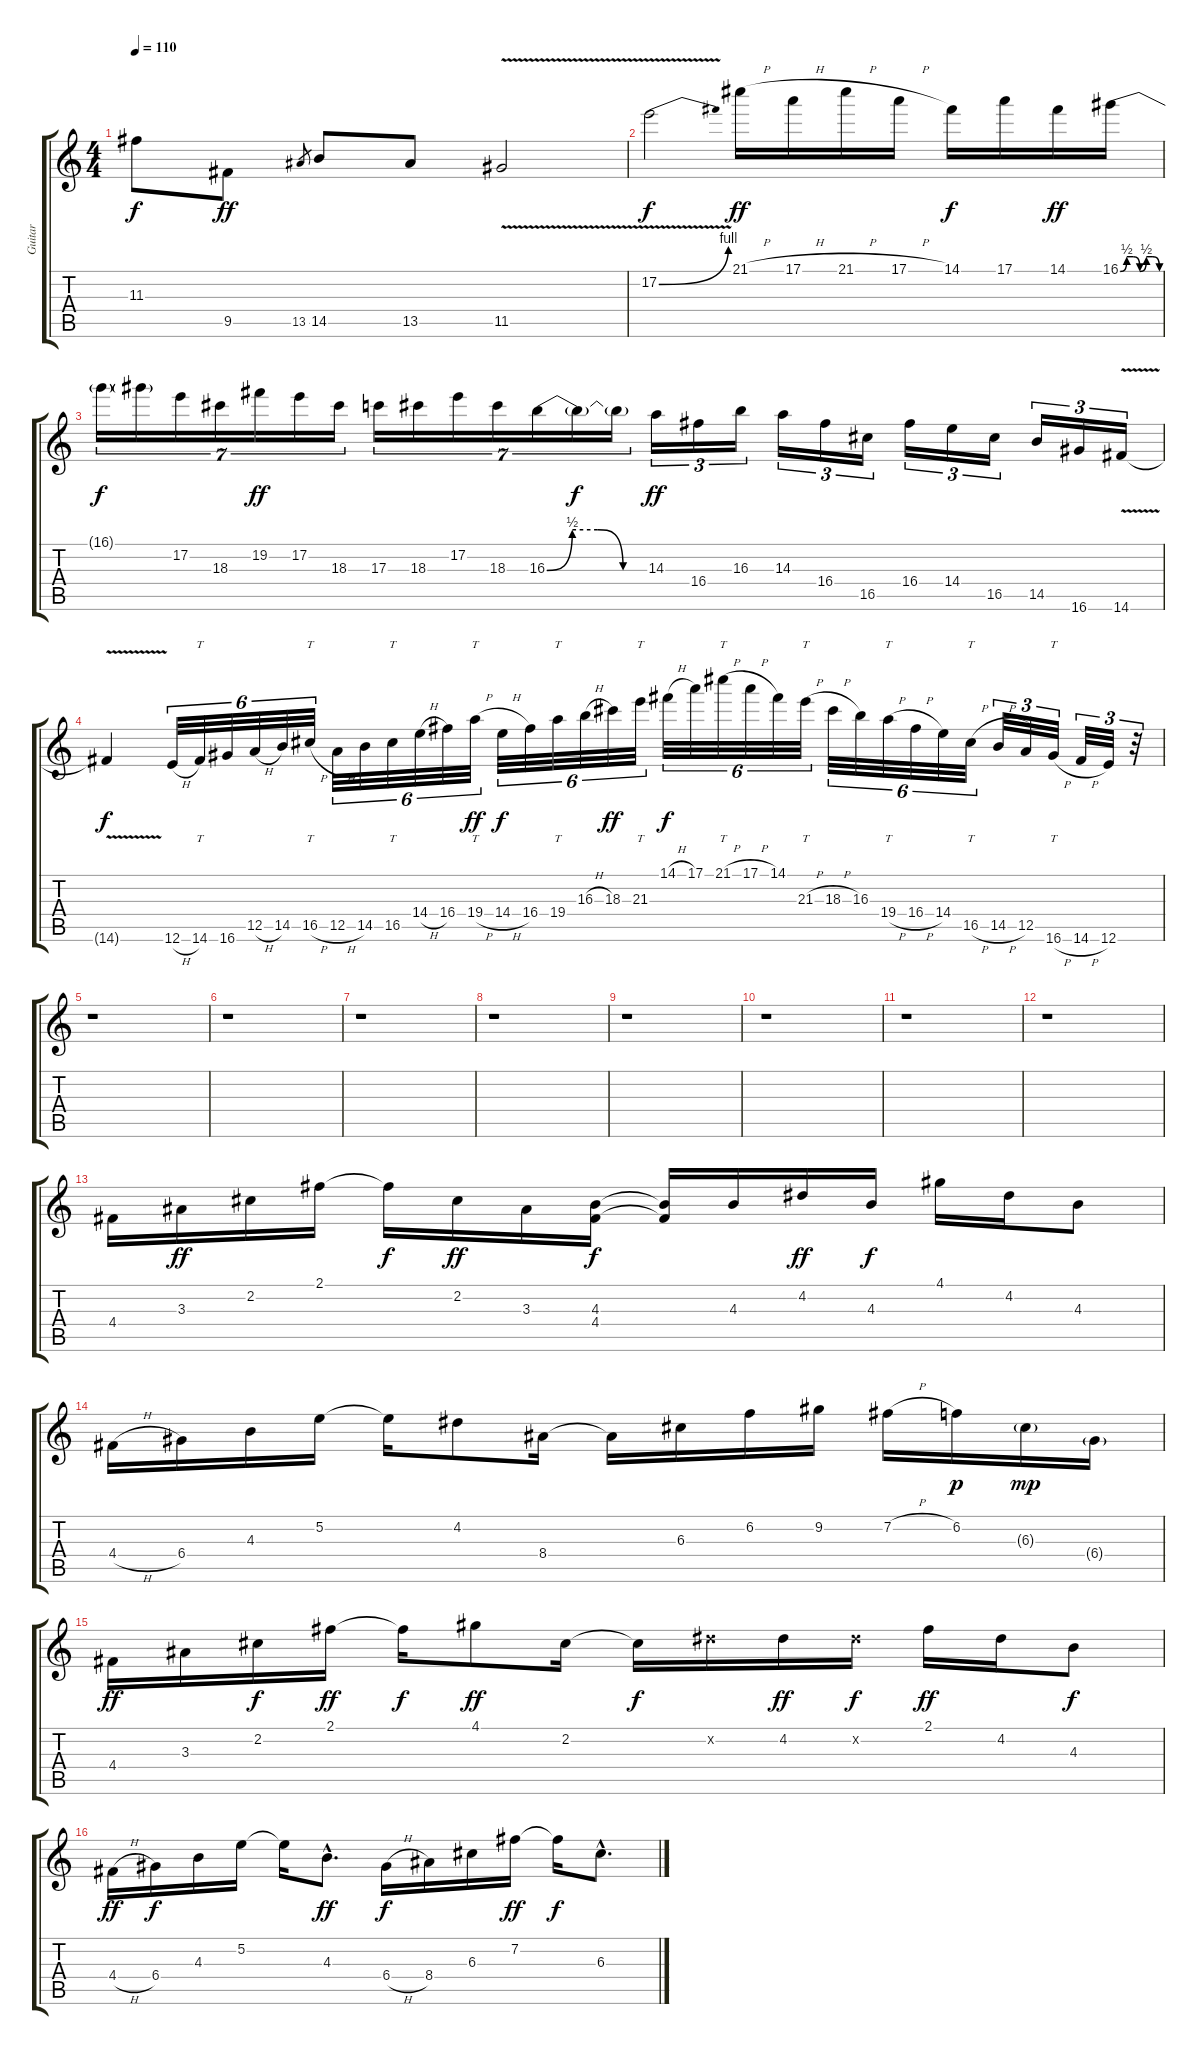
\track ("Guitar" "Guitar") {instrument overdrivenguitar}
\staff {score tabs}
\tuning (E4 B3 G3 D3 A2 E2) {hide}
\ts (4 4)
\tempo 110
\clef g2
\ks c
11.3{t}.8{dy f} 9.5.8{dy ff} 13.5.8{gr} 14.5.8 13.5.8 11.5{v}.2 |
17.2{be (bend 0 0 60 4) v}.2{dy f} 21.1{h}.16{dy ff} 17.1{h}.16 21.1{h}.16 17.1{h}.16 14.1.16{dy f} 17.1.16 14.1.16{dy ff} 16.1{be (custom 0 0 10 2 20 2 30 0 40 2 50 2 60 0)}.16 |
16.1{t}.16{tu (7 4) dy f} 16.1{t}.16{tu (7 4)} 17.2.16{tu (7 4)} 18.3.16{tu (7 4)} 19.2.16{tu (7 4) dy ff} 17.2.16{tu (7 4)} 18.3.16{tu (7 4)} 17.3.16{tu (7 4)} 18.3.16{tu (7 4)} 17.2.16{tu (7 4)} 18.3.16{tu (7 4)} 16.3{be (custom 0 0 15 2 30 2 45 0 60 0)}.16{tu (7 4)} 16.3{t}.16{tu (7 4) dy f} 16.3{t}.16{tu (7 4)} 14.3.16{tu (3 2) dy ff} 16.4.16{tu (3 2)} 16.3.16{tu (3 2)} 14.3.16{tu (3 2)} 16.4.16{tu (3 2)} 16.5.16{tu (3 2)} 16.4.16{tu (3 2)} 14.4.16{tu (3 2)} 16.5.16{tu (3 2)} 14.5.16{tu (3 2)} 16.6.16{tu (3 2)} 14.6{v}.16{tu (3 2)} |
14.6{t}.4{dy f} 12.6{h}.32{tu (6 4)} 14.6.32{tt tu (6 4)} 16.6.32{tu (6 4)} 12.5{h}.32{tu (6 4)} 14.5.32{tu (6 4)} 16.5{h}.32{tt tu (6 4)} 12.5{h}.32{tu (6 4)} 14.5.32{tu (6 4)} 16.5.32{tt tu (6 4)} 14.4{h}.32{tu (6 4)} 16.4.32{tu (6 4)} 19.4{h}.32{tt tu (6 4) dy ff} 14.4{h}.32{tu (6 4) dy f} 16.4.32{tu (6 4)} 19.4.32{tt tu (6 4)} 16.3{h}.32{tu (6 4)} 18.3.32{tu (6 4) dy ff} 21.3.32{tt tu (6 4)} 14.1{h}.32{tu (6 4) dy f} 17.1.32{tu (6 4)} 21.1{h}.32{tt tu (6 4)} 17.1{h}.32{tu (6 4)} 14.1.32{tu (6 4)} 21.3{h}.32{tt tu (6 4)} 18.3{h}.32{tu (6 4)} 16.3.32{tu (6 4)} 19.4{h}.32{tt tu (6 4)} 16.4{h}.32{tu (6 4)} 14.4.32{tu (6 4)} 16.5{h}.32{tt tu (6 4)} 14.5{h}.32{tu (3 2)} 12.5.32{tu (3 2)} 16.6{h}.32{tt tu (3 2)} 14.6{h}.32{tu (3 2)} 12.6.32{tu (3 2)} r.32{tu (3 2)} |
r.1 |
r.1 |
r.1 |
r.1 |
r.1 |
r.1 |
r.1 |
r.1 |
4.4.16{volume 7} 3.3.16{dy ff} 2.2.16 2.1.16 2.1{t}.16{dy f} 2.2.16{dy ff} 3.3.16 (4.3 4.4).16{dy f} (4.3{t} 4.4{t}).16 4.3.16 4.2.16{dy ff} 4.3.16{dy f} 4.1.16 4.2.16 4.3.8 |
4.4{h}.16 6.4.16 4.3.16 5.2.16 5.2{t}.16 4.2.8 8.4.16 8.4{t}.16 6.3.16 6.2.16 9.2.16 7.2{h}.16 6.2.16{dy p} 6.3{g}.16{dy mp} 6.4{g}.16 |
4.4.16{dy ff} 3.3.16 2.2.16{dy f} 2.1.16{dy ff} 2.1{t}.16{dy f} 4.1.8{dy ff} 2.2.16 2.2{t}.16{dy f} 4.2{x}.16 4.2.16{dy ff} 4.2{x}.16{dy f} 2.1.16{dy ff} 4.2.16 4.3.8{dy f} |
4.4{h}.16{dy ff} 6.4.16{dy f} 4.3.16 5.2.16 5.2{t}.16 4.3{hac}.8{d dy ff} 6.4{h}.16{dy f} 8.4.16 6.3.16 7.2.16{dy ff} 7.2{t}.16{dy f} 6.3{hac}.8{d}
